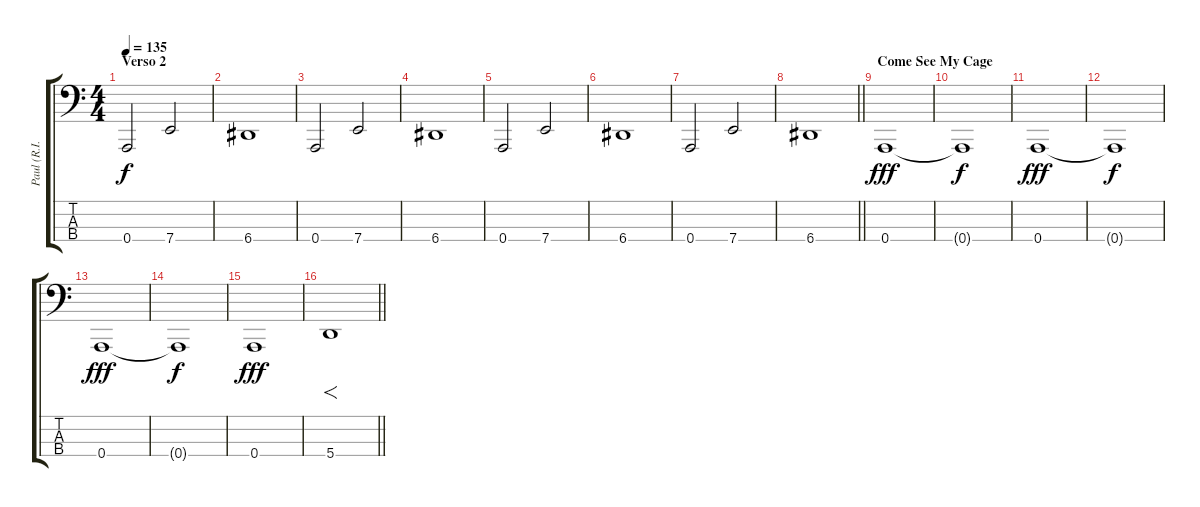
\track ("Paul (R.I.P)" "Paul (R.I.") {instrument electricbasspick}
\staff {score tabs}
\tuning (D2 A1 E1 A0) {hide}
\ts (4 4)
\section ("" "Verso 2")
\tempo 135
\clef f4
\ks c
0.4.2{dy f} 7.4.2 |
6.4.1 |
0.4.2 7.4.2 |
6.4.1 |
0.4.2 7.4.2 |
6.4.1 |
0.4.2 7.4.2 |
\barLineRight lightlight
6.4.1 |
\section ("" "Come See My Cage")
0.4.1{dy fff} |
0.4{t}.1{dy f} |
0.4.1{dy fff} |
0.4{t}.1{dy f} |
0.4.1{dy fff} |
0.4{t}.1{dy f} |
0.4.1{dy fff} |
\barLineRight lightlight
5.4.1{f}
